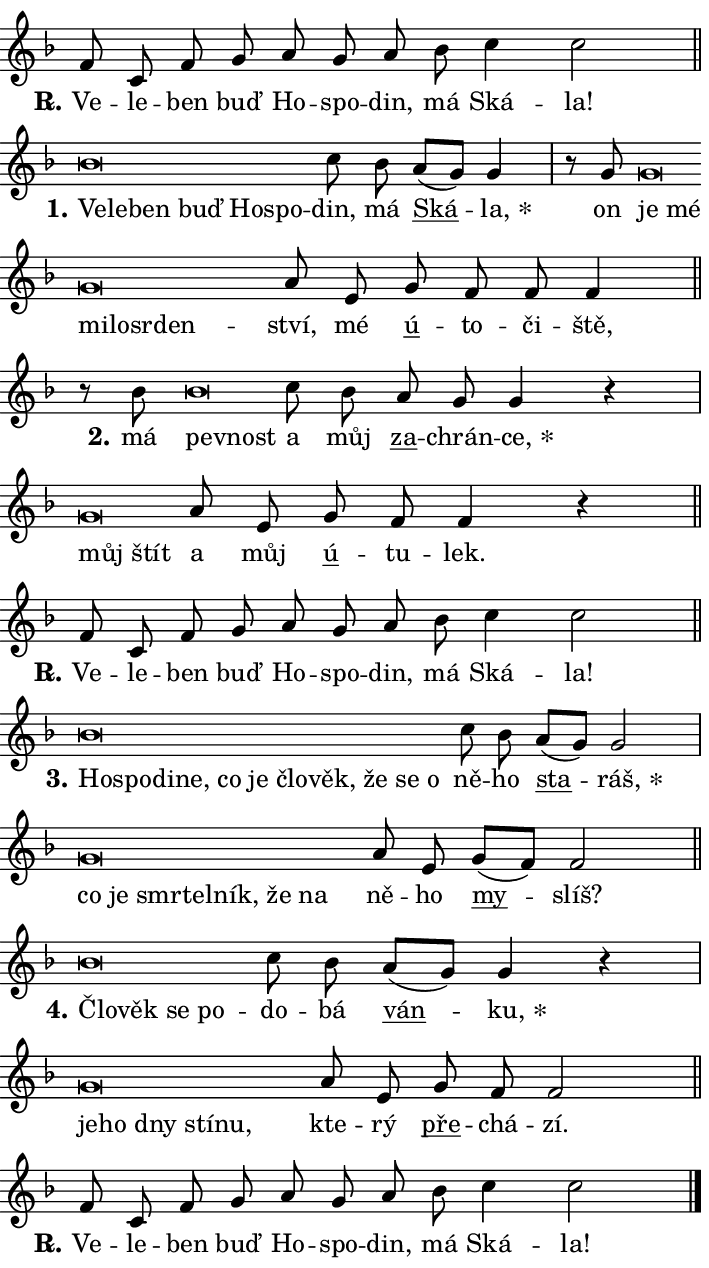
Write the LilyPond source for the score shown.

\version "2.24.0"
\header { tagline = "" }
\paper {
  indent = 0\cm
  top-margin = 0\cm
  right-margin = 0.13\cm % to fit lyric hyphens
  bottom-margin = 0\cm
  left-margin = 0\cm
  paper-width = 12\cm
  page-breaking = #ly:one-page-breaking
  system-system-spacing.basic-distance = #11
  score-system-spacing.basic-distance = #11
  ragged-last = ##f
}


%% Author: Thomas Morley
%% https://lists.gnu.org/archive/html/lilypond-user/2020-05/msg00002.html
#(define (line-position grob)
"Returns position of @var[grob} in current system:
   @code{'start}, if at first time-step
   @code{'end}, if at last time-step
   @code{'middle} otherwise
"
  (let* ((col (ly:item-get-column grob))
         (ln (ly:grob-object col 'left-neighbor))
         (rn (ly:grob-object col 'right-neighbor))
         (col-to-check-left (if (ly:grob? ln) ln col))
         (col-to-check-right (if (ly:grob? rn) rn col))
         (break-dir-left
           (and
             (ly:grob-property col-to-check-left 'non-musical #f)
             (ly:item-break-dir col-to-check-left)))
         (break-dir-right
           (and
             (ly:grob-property col-to-check-right 'non-musical #f)
             (ly:item-break-dir col-to-check-right))))
        (cond ((eqv? 1 break-dir-left) 'start)
              ((eqv? -1 break-dir-right) 'end)
              (else 'middle))))

#(define (tranparent-at-line-position vctor)
  (lambda (grob)
  "Relying on @code{line-position} select the relevant enry from @var{vctor}.
Used to determine transparency,"
    (case (line-position grob)
      ((end) (not (vector-ref vctor 0)))
      ((middle) (not (vector-ref vctor 1)))
      ((start) (not (vector-ref vctor 2))))))

noteHeadBreakVisibility =
#(define-music-function (break-visibility)(vector?)
"Makes @code{NoteHead}s transparent relying on @var{break-visibility}"
#{
  \override NoteHead.transparent =
    #(tranparent-at-line-position break-visibility)
#})

#(define delete-ledgers-for-transparent-note-heads
  (lambda (grob)
    "Reads whether a @code{NoteHead} is transparent.
If so this @code{NoteHead} is removed from @code{'note-heads} from
@var{grob}, which is supposed to be @code{LedgerLineSpanner}.
As a result ledgers are not printed for this @code{NoteHead}"
    (let* ((nhds-array (ly:grob-object grob 'note-heads))
           (nhds-list
             (if (ly:grob-array? nhds-array)
                 (ly:grob-array->list nhds-array)
                 '()))
           ;; Relies on the transparent-property being done before
           ;; Staff.LedgerLineSpanner.after-line-breaking is executed.
           ;; This is fragile ...
           (to-keep
             (remove
               (lambda (nhd)
                 (ly:grob-property nhd 'transparent #f))
               nhds-list)))
      ;; TODO find a better method to iterate over grob-arrays, similiar
      ;; to filter/remove etc for lists
      ;; For now rebuilt from scratch
      (set! (ly:grob-object grob 'note-heads)  '())
      (for-each
        (lambda (nhd)
          (ly:pointer-group-interface::add-grob grob 'note-heads nhd))
        to-keep))))

squashNotes = {
  \override NoteHead.X-extent = #'(-0.2 . 0.2)
  \override NoteHead.Y-extent = #'(-0.75 . 0)
  \override NoteHead.stencil =
    #(lambda (grob)
       (let ((pos (ly:grob-property grob 'staff-position)))
         (begin
           (if (< pos -7) (display "ERROR: Lower brevis then expected\n") (display ""))
           (if (<= pos -6) ly:text-interface::print ly:note-head::print))))
}
unSquashNotes = {
  \revert NoteHead.X-extent
  \revert NoteHead.Y-extent
  \revert NoteHead.stencil
}

hideNotes = \noteHeadBreakVisibility #begin-of-line-visible
unHideNotes = \noteHeadBreakVisibility #all-visible

% work-around for resetting accidentals
% https://lilypond.org/doc/v2.23/Documentation/notation/displaying-rhythms#unmetered-music
cadenzaMeasure = {
  \cadenzaOff
  \partial 1024 s1024
  \cadenzaOn
}

#(define-markup-command (accent layout props text) (markup?)
  "Underline accented syllable"
  (interpret-markup layout props
    #{\markup \override #'(offset . 4.3) \underline { #text }#}))

responsum = \markup \concat {
  "R" \hspace #-1.05 \path #0.1 #'((moveto 0 0.07) (lineto 0.9 0.8)) \hspace #0.05 "."
}

spaceSize = #0.6828661417322834 % exact space size for TeX Gyre Schola

\layout {
  \context {
    \Staff
    \remove "Time_signature_engraver"
    \override LedgerLineSpanner.after-line-breaking = #delete-ledgers-for-transparent-note-heads
  }
  \context {
    \Lyrics {
      \override LyricSpace.minimum-distance = \spaceSize
      \override LyricText.font-name = #"TeX Gyre Schola"
      \override LyricText.font-size = 1
      \override StanzaNumber.font-name = #"TeX Gyre Schola Bold"
      \override StanzaNumber.font-size = 1
    }
  }
  \context {
    \Score 
    \override NoteHead.text =
      #(lambda (grob) 
        (let ((pos (ly:grob-property grob 'staff-position)))
          #{\markup {
            \combine
              \halign #-0.55 \raise #(if (= pos -6) 0 0.5) \override #'(thickness . 2) \draw-line #'(3.2 . 0)
              \musicglyph "noteheads.sM1"
          }#}))
  }
}

% magnetic-lyrics.ily
%
%   written by
%     Jean Abou Samra <jean@abou-samra.fr>
%     Werner Lemberg <wl@gnu.org>
%
%   adapted by
%     Jiri Hon <jiri.hon@gmail.com>
%
% Version 2022-Apr-15

% https://www.mail-archive.com/lilypond-user@gnu.org/msg149350.html

#(define (Left_hyphen_pointer_engraver context)
   "Collect syllable-hyphen-syllable occurrences in lyrics and store
them in properties.  This engraver only looks to the left.  For
example, if the lyrics input is @code{foo -- bar}, it does the
following.

@itemize @bullet
@item
Set the @code{text} property of the @code{LyricHyphen} grob between
@q{foo} and @q{bar} to @code{foo}.

@item
Set the @code{left-hyphen} property of the @code{LyricText} grob with
text @q{foo} to the @code{LyricHyphen} grob between @q{foo} and
@q{bar}.
@end itemize

Use this auxiliary engraver in combination with the
@code{lyric-@/text::@/apply-@/magnetic-@/offset!} hook."
   (let ((hyphen #f)
         (text #f))
     (make-engraver
      (acknowledgers
       ((lyric-syllable-interface engraver grob source-engraver)
        (set! text grob)))
      (end-acknowledgers
       ((lyric-hyphen-interface engraver grob source-engraver)
        ;(when (not (grob::has-interface grob 'lyric-space-interface))
          (set! hyphen grob)));)
      ((stop-translation-timestep engraver)
       (when (and text hyphen)
         (ly:grob-set-object! text 'left-hyphen hyphen))
       (set! text #f)
       (set! hyphen #f)))))

#(define (lyric-text::apply-magnetic-offset! grob)
   "If the space between two syllables is less than the value in
property @code{LyricText@/.details@/.squash-threshold}, move the right
syllable to the left so that it gets concatenated with the left
syllable.

Use this function as a hook for
@code{LyricText@/.after-@/line-@/breaking} if the
@code{Left_@/hyphen_@/pointer_@/engraver} is active."
   (let ((hyphen (ly:grob-object grob 'left-hyphen #f)))
     (when hyphen
       (let ((left-text (ly:spanner-bound hyphen LEFT)))
         (when (grob::has-interface left-text 'lyric-syllable-interface)
           (let* ((common (ly:grob-common-refpoint grob left-text X))
                  (this-x-ext (ly:grob-extent grob common X))
                  (left-x-ext
                   (begin
                     ;; Trigger magnetism for left-text.
                     (ly:grob-property left-text 'after-line-breaking)
                     (ly:grob-extent left-text common X)))
                  ;; `delta` is the gap width between two syllables.
                  (delta (- (interval-start this-x-ext)
                            (interval-end left-x-ext)))
                  (details (ly:grob-property grob 'details))
                  (threshold (assoc-get 'squash-threshold details 0.2)))
             (when (< delta threshold)
               (let* (;; We have to manipulate the input text so that
                      ;; ligatures crossing syllable boundaries are not
                      ;; disabled.  For languages based on the Latin
                      ;; script this is essentially a beautification.
                      ;; However, for non-Western scripts it can be a
                      ;; necessity.
                      (lt (ly:grob-property left-text 'text))
                      (rt (ly:grob-property grob 'text))
                      (is-space (grob::has-interface hyphen 'lyric-space-interface))
                      (space (if is-space " " ""))
                      (extra-delta (if is-space spaceSize 0))
                      ;; Append new syllable.
                      (ltrt-space (if (and (string? lt) (string? rt))
                                (string-append lt space rt)
                                (make-concat-markup (list lt space rt))))
                      ;; Right-align `ltrt` to the right side.
                      (ltrt-space-markup (grob-interpret-markup
                               grob
                               (make-translate-markup
                                (cons (interval-length this-x-ext) 0)
                                (make-right-align-markup ltrt-space)))))
                 (begin
                   ;; Don't print `left-text`.
                   (ly:grob-set-property! left-text 'stencil #f)
                   ;; Set text and stencil (which holds all collected
                   ;; syllables so far) and shift it to the left.
                   (ly:grob-set-property! grob 'text ltrt-space)
                   (ly:grob-set-property! grob 'stencil ltrt-space-markup)
                   (ly:grob-translate-axis! grob (- (- delta extra-delta)) X))))))))))


#(define (lyric-hyphen::displace-bounds-first grob)
   ;; Make very sure this callback isn't triggered too early.
   (let ((left (ly:spanner-bound grob LEFT))
         (right (ly:spanner-bound grob RIGHT)))
     (ly:grob-property left 'after-line-breaking)
     (ly:grob-property right 'after-line-breaking)
     (ly:lyric-hyphen::print grob)))

squashThreshold = #0.4

\layout {
  \context {
    \Lyrics
    \consists #Left_hyphen_pointer_engraver
    \override LyricText.after-line-breaking =
      #lyric-text::apply-magnetic-offset!
    \override LyricHyphen.stencil = #lyric-hyphen::displace-bounds-first
    \override LyricText.details.squash-threshold = \squashThreshold
    \override LyricHyphen.minimum-distance = 0
    \override LyricHyphen.minimum-length = \squashThreshold
  }
}

squashText = \override LyricText.details.squash-threshold = 9999
unSquashText = \override LyricText.details.squash-threshold = \squashThreshold

leftText = \override LyricText.self-alignment-X = #LEFT
unLeftText = \revert LyricText.self-alignment-X

starOffset = #(lambda (grob) 
                (let ((x_offset (ly:self-alignment-interface::aligned-on-x-parent grob)))
                  (if (= x_offset 0) 0 (+ x_offset 1.2))))

star = #(define-music-function (syllable)(string?)
"Append star separator at the end of a syllable"
#{
  \once \override LyricText.X-offset = #starOffset
  \lyricmode { \markup {
    #syllable
    \override #'((font-name . "TeX Gyre Schola Bold")) \hspace #0.2 \lower #0.65 \larger "*"
  } }
#})

starAccent = #(define-music-function (syllable)(string?)
"Append star separator at the end of a syllable and make accent"
#{
  \once \override LyricText.X-offset = #starOffset
  \lyricmode { \markup {
    \accent #syllable
    \override #'((font-name . "TeX Gyre Schola Bold")) \hspace #0.2 \lower #0.65 \larger "*"
  } }
#})

breath = #(define-music-function (syllable)(string?)
"Append breathing indicator at the end of a syllable"
#{
  \lyricmode { \markup { #syllable "+" } }
#})

optionalBreath = #(define-music-function (syllable)(string?)
"Append optional breathing indicator at the end of a syllable"
#{
  \lyricmode { \markup { #syllable "(+)" } }
#})


\score {
    <<
        \new Voice = "melody" { \cadenzaOn \key f \major \relative { f'8 c f g \bar "" a g a bes \bar "" c4 c2 \cadenzaMeasure \bar "||" \break } }
        \new Lyrics \lyricsto "melody" { \lyricmode { \set stanza = \responsum
Ve -- le -- ben buď Ho -- spo -- din, má Ská -- la! } }
    >>
    \layout {}
}

\score {
    <<
        \new Voice = "melody" { \cadenzaOn \key f \major \relative { \squashNotes bes'\breve*1/16 \hideNotes \breve*1/16 \bar "" \breve*1/16 \bar "" \breve*1/16 \bar "" \breve*1/16 \breve*1/16 \bar "" \unHideNotes \unSquashNotes c8 bes \bar "" a[( g)] g4 \cadenzaMeasure \bar "|" r8 g8 \squashNotes g\breve*1/16 \hideNotes \breve*1/16 \bar "" \breve*1/16 \bar "" \breve*1/16 \bar "" \breve*1/16 \breve*1/16 \bar "" \unHideNotes \unSquashNotes a8 e \bar "" g f f f4 \cadenzaMeasure \bar "||" \break } }
        \new Lyrics \lyricsto "melody" { \lyricmode { \set stanza = "1."
\leftText Ve -- \squashText le -- ben buď Ho -- spo -- \unLeftText \unSquashText din, má \markup \accent Ská -- \star la, on \leftText je \squashText mé mi -- lo -- sr -- den -- \unLeftText \unSquashText ství, mé \markup \accent ú -- to -- či -- ště, } }
    >>
    \layout {}
}

\score {
    <<
        \new Voice = "melody" { \cadenzaOn \key f \major \relative { r8 bes'8 \squashNotes bes\breve*1/16 \hideNotes \breve*1/16 \bar "" \unHideNotes \unSquashNotes c8 bes \bar "" a g g4 r \cadenzaMeasure \bar "|" \squashNotes g\breve*1/16 \hideNotes \breve*1/16 \bar "" \unHideNotes \unSquashNotes a8 e \bar "" g f f4 r \cadenzaMeasure \bar "||" \break } }
        \new Lyrics \lyricsto "melody" { \lyricmode { \set stanza = "2."
má \leftText pev -- \squashText nost \unLeftText \unSquashText a můj \markup \accent za -- chrán -- \star ce, \leftText můj \squashText štít \unLeftText \unSquashText a můj \markup \accent ú -- tu -- lek. } }
    >>
    \layout {}
}

\score {
    <<
        \new Voice = "melody" { \cadenzaOn \key f \major \relative { f'8 c f g \bar "" a g a bes \bar "" c4 c2 \cadenzaMeasure \bar "||" \break } }
        \new Lyrics \lyricsto "melody" { \lyricmode { \set stanza = \responsum
Ve -- le -- ben buď Ho -- spo -- din, má Ská -- la! } }
    >>
    \layout {}
}

\score {
    <<
        \new Voice = "melody" { \cadenzaOn \key f \major \relative { \squashNotes bes'\breve*1/16 \hideNotes \breve*1/16 \bar "" \breve*1/16 \bar "" \breve*1/16 \bar "" \breve*1/16 \bar "" \breve*1/16 \bar "" \breve*1/16 \bar "" \breve*1/16 \bar "" \breve*1/16 \bar "" \breve*1/16 \breve*1/16 \bar "" \unHideNotes \unSquashNotes c8 bes \bar "" a[( g)] g2 \cadenzaMeasure \bar "|" \squashNotes g\breve*1/16 \hideNotes \breve*1/16 \bar "" \breve*1/16 \bar "" \breve*1/16 \bar "" \breve*1/16 \bar "" \breve*1/16 \breve*1/16 \bar "" \unHideNotes \unSquashNotes a8 e \bar "" g[( f)] f2 \cadenzaMeasure \bar "||" \break } }
        \new Lyrics \lyricsto "melody" { \lyricmode { \set stanza = "3."
\leftText Ho -- \squashText spo -- di -- ne, co je člo -- věk, že se o \unLeftText \unSquashText ně -- ho \markup \accent sta -- \star ráš, \leftText co \squashText je smr -- tel -- ník, že na \unLeftText \unSquashText ně -- ho \markup \accent my -- slíš? } }
    >>
    \layout {}
}

\score {
    <<
        \new Voice = "melody" { \cadenzaOn \key f \major \relative { \squashNotes bes'\breve*1/16 \hideNotes \breve*1/16 \bar "" \breve*1/16 \breve*1/16 \bar "" \unHideNotes \unSquashNotes c8 bes \bar "" a[( g)] g4 r \cadenzaMeasure \bar "|" \squashNotes g\breve*1/16 \hideNotes \breve*1/16 \bar "" \breve*1/16 \bar "" \breve*1/16 \breve*1/16 \bar "" \unHideNotes \unSquashNotes a8 e \bar "" g f f2 \cadenzaMeasure \bar "||" \break } }
        \new Lyrics \lyricsto "melody" { \lyricmode { \set stanza = "4."
\leftText Člo -- \squashText věk se po -- \unLeftText \unSquashText do -- bá \markup \accent ván -- \star ku, \leftText je -- \squashText ho dny stí -- nu, \unLeftText \unSquashText kte -- rý \markup \accent pře -- chá -- zí. } }
    >>
    \layout {}
}

\score {
    <<
        \new Voice = "melody" { \cadenzaOn \key f \major \relative { f'8 c f g \bar "" a g a bes \bar "" c4 c2 \cadenzaMeasure \bar "||" \break } \bar "|." }
        \new Lyrics \lyricsto "melody" { \lyricmode { \set stanza = \responsum
Ve -- le -- ben buď Ho -- spo -- din, má Ská -- la! } }
    >>
    \layout {}
}
